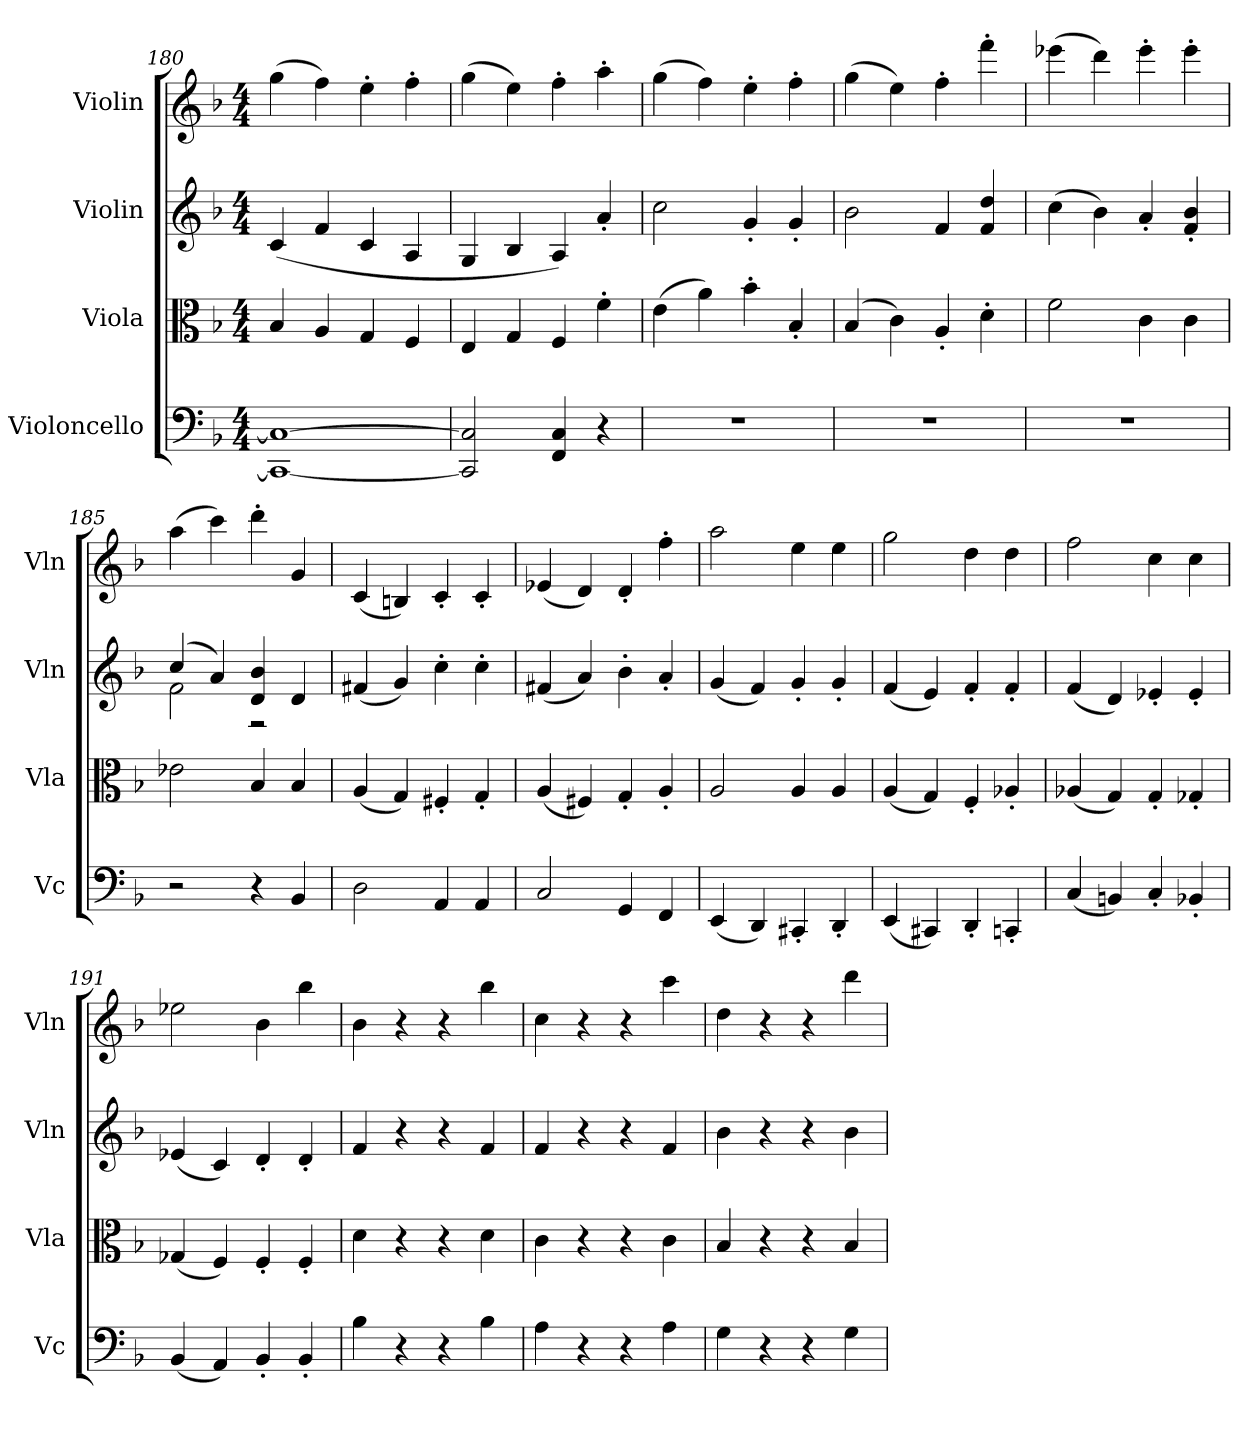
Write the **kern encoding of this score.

**kern	**kern	**kern	**kern
*part4	*part3	*part2	*part1
*staff4	*staff3	*staff2	*staff1
*I"Violoncello	*I"Viola	*I"Violin	*I"Violin
*I'Vc	*I'Vla	*I'Vln	*I'Vln
*clefF4	*clefC3	*clefG2	*clefG2
*k[b-]	*k[b-]	*k[b-]	*k[b-]
*M4/4	*M4/4	*M4/4	*M4/4
=180	=180	=180	=180
1CC_ 1C_	4B-/	(4c/	(4gg\
.	4A/	4f/	4ff\)
.	4G/	4c/	4ee'\
.	4F/	4A/	4ff'\
=181	=181	=181	=181
2CC]/ 2C]/	4E/	4G/	(4gg\
.	4G/	4B-/	4ee\)
4FF/ 4C/	4F/	4A/)	4ff'\
4r	4f'\	4a'/	4aa'\
=182	=182	=182	=182
1r	(4e\	2cc\	(4gg\
.	4a\)	.	4ff\)
.	4b-'\	4g'/	4ee'\
.	4B-'/	4g'/	4ff'\
=183	=183	=183	=183
1r	(4B-/	2b-\	(4gg\
.	4c\)	.	4ee\)
.	4A'/	4f/	4ff'\
.	4d'\	4f/ 4dd/	4fff'\
=184	=184	=184	=184
1r	2f\	(4cc\	(4eee-X\
.	.	4b-\)	4ddd\)
.	4c\	4a'/	4eee-'\
.	4c\	4f'/ 4b-'/	4eee-'\
=185	=185	=185	=185
*	*	*^	*
2r	2e-X\	(4cc/	2f\	(4aa\
.	.	4a/)	.	4ccc\)
4r	4B-/	4d/ 4b-/	2r	4ddd'\
4BB-/	4B-/	4d/	.	4g/
*	*	*v	*v	*
=186	=186	=186	=186
2D\	(4A/	(4f#X/	(4c/
.	4G/)	4g/)	4Bn/)
4AA/	4F#X'/	4cc'\	4c'/
4AA/	4G'/	4cc'\	4c'/
=187	=187	=187	=187
2C/	(4A/	(4f#X/	(4e-X/
.	4F#X/)	4a/)	4d/)
4GG/	4G'/	4b-'\	4d'/
4FF/	4A'/	4a'/	4ff'\
=188	=188	=188	=188
(4EE/	2A/	(4g/	2aa\
4DD/)	.	4f/)	.
4CC#X'/	4A/	4g'/	4ee\
4DD'/	4A/	4g'/	4ee\
=189	=189	=189	=189
(4EE/	(4A/	(4f/	2gg\
4CC#X/)	4G/)	4e/)	.
4DD'/	4F'/	4f'/	4dd\
4CCn'/	4A-X'/	4f'/	4dd\
=190	=190	=190	=190
(4C/	(4A-X/	(4f/	2ff\
4BBn/)	4G/)	4d/)	.
4C'/	4G'/	4e-X'/	4cc\
4BB-X'/	4G-X'/	4e-'/	4cc\
=191	=191	=191	=191
(4BB-/	(4G-X/	(4e-X/	2ee-X\
4AA/)	4F/)	4c/)	.
4BB-'/	4F'/	4d'/	4b-\
4BB-'/	4F'/	4d'/	4bb-\
=192	=192	=192	=192
4B-\	4d\	4f/	4b-\
4r	4r	4r	4r
4r	4r	4r	4r
4B-\	4d\	4f/	4bb-\
=193	=193	=193	=193
4A\	4c\	4f/	4cc\
4r	4r	4r	4r
4r	4r	4r	4r
4A\	4c\	4f/	4ccc\
=194	=194	=194	=194
4G\	4B-/	4b-\	4dd\
4r	4r	4r	4r
4r	4r	4r	4r
4G\	4B-/	4b-\	4ddd\
=	=	=	=
*-	*-	*-	*-
